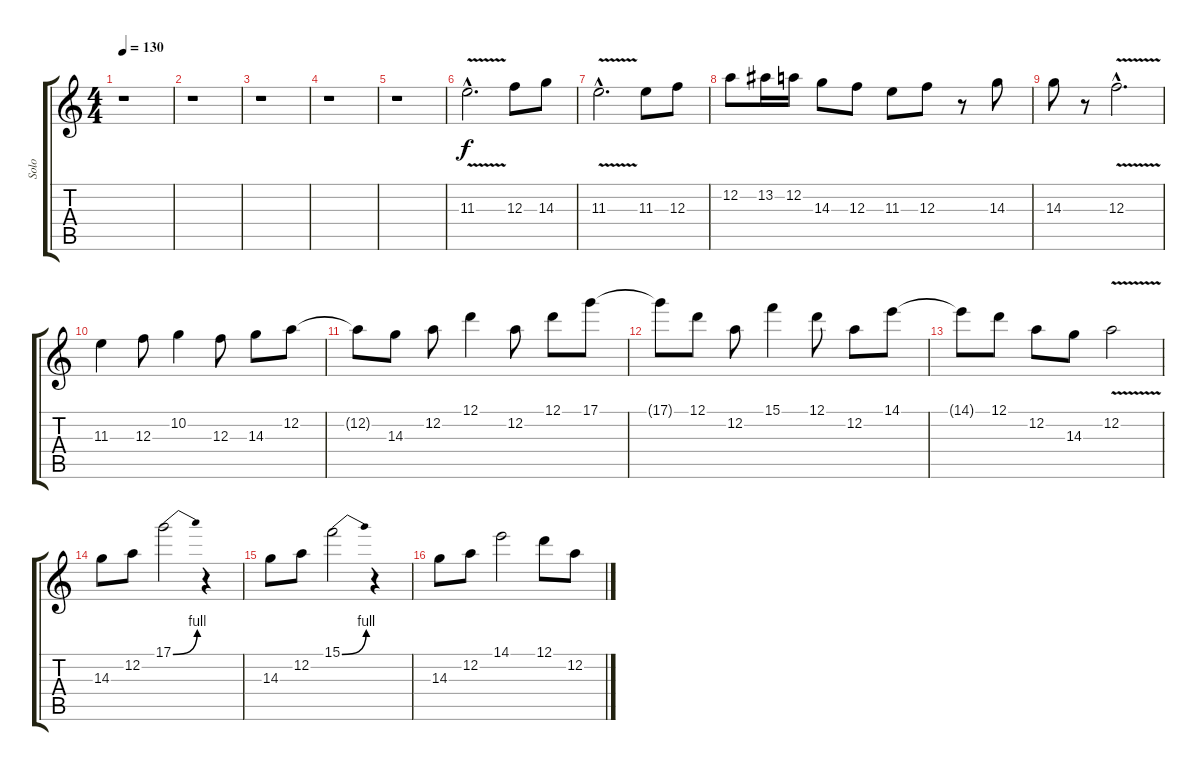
\track ("Solo" "Solo") {instrument overdrivenguitar}
\staff {score tabs}
\tuning (D4 A3 F3 C3 G2 D2) {hide}
\ts (4 4)
\tempo 130
\clef g2
\ks c
r.1{dy f} |
r.1 |
r.1 |
r.1 |
r.1 |
11.3{v hac}.2{d} 12.3.8 14.3.8 |
11.3{v hac}.2{d} 11.3.8 12.3.8 |
12.2.8 13.2.16 12.2.16 14.3.8 12.3.8 11.3.8 12.3.8 r.8 14.3.8 |
14.3.8 r.8 12.3{v hac}.2{d} |
11.3.4 12.3.8 10.2.4 12.3.8 14.3.8 12.2.8 |
12.2{t}.8 14.3.8 12.2.8 12.1.4 12.2.8 12.1.8 17.1.8 |
17.1{t}.8 12.1.8 12.2.8 15.1.4 12.1.8 12.2.8 14.1.8 |
14.1{t}.8 12.1.8 12.2.8 14.3.8 12.2{v}.2 |
14.3.8 12.2.8 17.1{be (bend 0 0 60 4)}.2 r.4 |
14.3.8 12.2.8 15.1{be (bend 0 0 60 4)}.2 r.4 |
14.3.8 12.2.8 14.1.2 12.1.8 12.2.8
